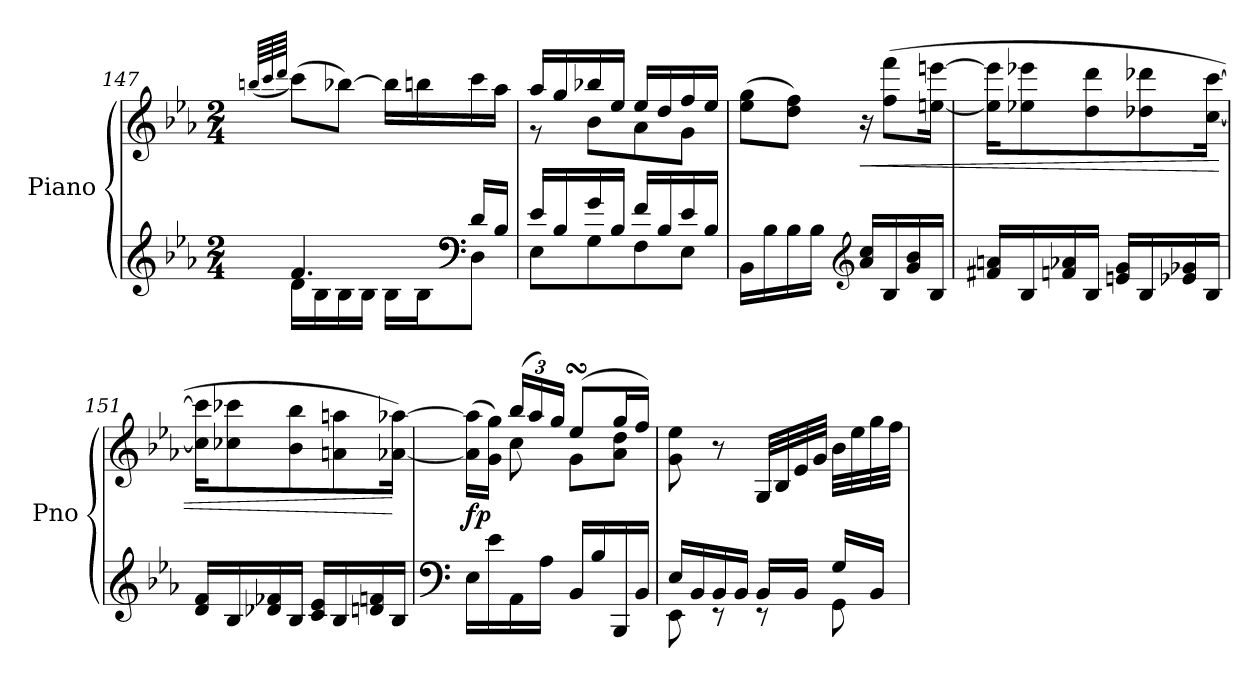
**kern	**kern	**dynam
*part1	*part1	*part1
*staff2	*staff1	*staff1/2
*I"Piano	*	*
*I'Pno	*	*
!!LO:LB:g=z
*clefG2	*clefG2	*
*k[b-e-a-]	*k[b-e-a-]	*
*E-:	*E-:	*
*M2/4	*M2/4	*
=147	=147	=147
.	(<64qbbn/LLLL	.
.	64qccc/	.
.	64qddd/JJJJ	.
*^	*	*
4.f/	16d\LL	(>8ccc\L)	.
.	16B-\	.	.
.	16B-\	[8bb-X\J)	.
.	16B-\JJ	.	.
.	16B-\LL	16bb-\LL]	.
.	16B-\J	16bbn\	.
*clefF4	*	*	*
16d/LL	8D\J	16ccc\	.
16B-/JJ	.	16aa-\JJ	.
=148	=148	=148	=148
*	*	*^	*
16e-/LL	8E-\L	16aa-/LL	8rg	.
16B-/	.	16gg/	.	.
16g/	8G\	16bb-X/	8b-\L	.
16B-/JJ	.	16ee-/JJ	.	.
16f/LL	8F\	16ee-/LL	8a-\	.
16B-/	.	16dd/	.	.
16e-/	8E-\J	16ff/	8g\J	.
16B-/JJ	.	16ee-/JJ	.	.
*v	*v	*	*	*
*	*v	*v	*
=149	=149	=149
16BB-\LL	(>8ee-\ 8gg\L	.
16B-\	.	.
16B-\	8dd\ 8ff\J)	.
16B-\JJ	.	.
*clefG2	*	*
!	!	!LO:HP:b
16a-/ 16cc/LL	16r	<
16B-/	(>8ff\ 8fff\L	.
16g/ 16b-/	.	.
16B-/JJ	[16een\ [16eeen\Jk	.
=150	=150	=150
16f#X/ 16an/LL	16ee\] 16eee\]KL	.
16B-/	8ee-X\ 8eee-X\	.
16fn/ 16a-X/	.	.
16B-/JJ	8dd\ 8ddd\	.
16en/ 16g/LL	.	.
16B-/	8dd-X\ 8ddd-X\	.
16e-X/ 16g-X/	.	.
16B-/JJ	[16cc\ [16ccc\Jk	.
!!LO:LB:g=z
=151	=151	=151
16d/ 16f/LL	16cc\] 16ccc\]KL	.
16B-/	8cc-X\ 8ccc-X\	.
16d-X/ 16f-X/	.	.
16B-/JJ	8b-\ 8bb-\	.
16c/ 16e-/LL	.	.
16B-/	8an\ 8aan\	.
16dn/ 16fn/	.	.
16B-/JJ	[16a-X\ [16aa-X\Jk)	[
=152	=152	=152
*clefF4	*	*
*	*^	*
*	*	*^	*
!	!	!	!	!LO:DY:b
16E-\LL	(<16a-\] 16aa-\]LL	4ryy	8ryy	fp
16e-\	16g\ 16gg\JJ)	.	.	.
*	*Xbrackettup	*	*	*
16AA-\	(>24bb-/LL	.	8cc\	.
.	24aa-/)	.	.	.
16A-\JJ	.	.	.	.
.	24gg/JJ	.	.	.
16BB-/LL	(>8ee-sSSs/L	8g\L	4ryy	.
16B-/	.	.	.	.
16BBB-/	16gg/L	8a-\ 8dd\J	.	.
16BB-/JJ	16ff/JJ)	.	.	.
*	*v	*v	*v	*
=153	=153	=153
*^	*	*
16E-/LL	8EE-\	8g\ 8ee-\	.
16BB-/	.	.	.
16BB-/	8rEE	8r	.
16BB-/JJ	.	.	.
16BB-/LL	8rEE	32G/LLL	.
.	.	32B-/	.
16BB-/JJ	.	32e-/	.
.	.	32g/JJJ	.
!	!	!	!LO:DY:a=2
!	!	!	!LO:DY:n=1:b=2
16G/LL	8GG\	32b-\LLL	sf sf
.	.	32ee-\	.
16BB-/JJ	.	32gg\	.
.	.	32ff\JJJ	.
*v	*v	*	*
=	=	=
*-	*-	*-
